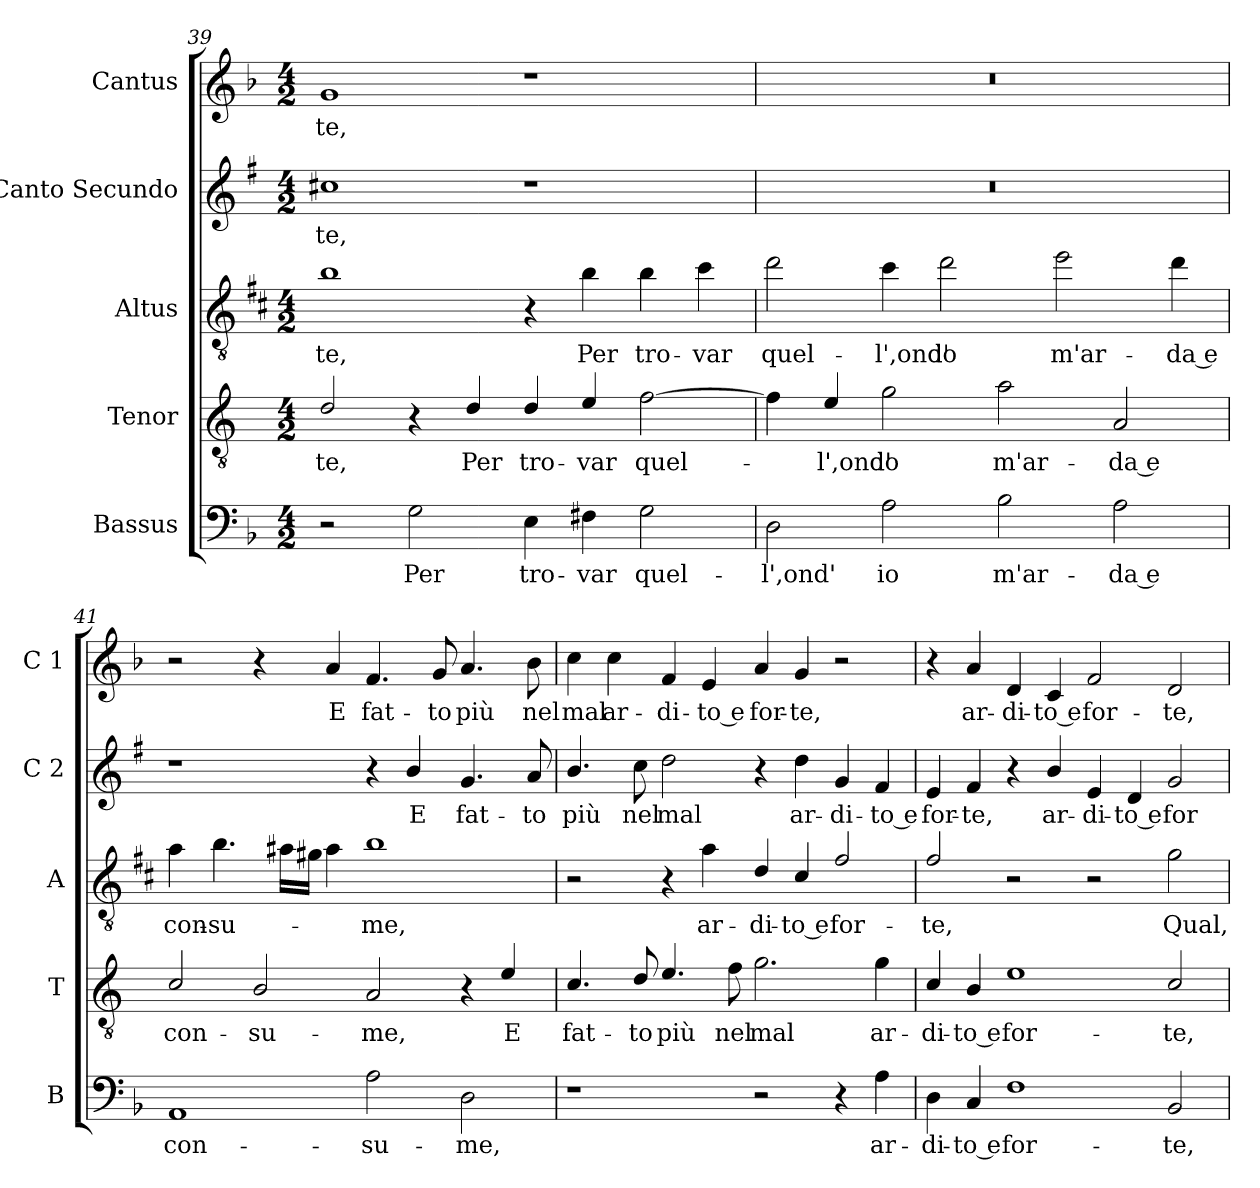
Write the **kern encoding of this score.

**kern	**text	**kern	**text	**kern	**text	**kern	**text	**kern	**text
*part5	*part5	*part4	*part4	*part3	*part3	*part2	*part2	*part1	*part1
*staff5	*staff5	*staff4	*staff4	*staff3	*staff3	*staff2	*staff2	*staff1	*staff1
*I"Bassus	*	*I"Tenor	*	*I"Altus	*	*I"Canto Secundo	*	*I"Cantus	*
*I'B	*	*I'T	*	*I'A	*	*I'C 2	*	*I'C 1	*
*clefF4	*	*clefGv2	*	*clefGv2	*	*clefG2	*	*clefG2	*
*	*	*ITrd4c7	*	*ITrd5c9	*	*ITrd1c2	*	*	*
*k[b-]	*	*k[b-]	*	*k[b-]	*	*k[b-]	*	*k[b-]	*
*F:	*	*F:	*	*F:	*	*F:	*	*F:	*
*M4/2	*	*M4/2	*	*M4/2	*	*M4/2	*	*M4/2	*
=39	=39	=39	=39	=39	=39	=39	=39	=39	=39
!	!	!	!LO:LY:b	!	!LO:LY:b	!	!LO:LY:b	!	!LO:LY:b
2r	.	2G/	-te,	1d	-te,	1bn	-te,	1g	-te,
!	!LO:LY:b	!	!	!	!	!	!	!	!
2G\	Per	4r	.	.	.	.	.	.	.
!	!	!	!LO:LY:b	!	!	!	!	!	!
.	.	4G/	Per	.	.	.	.	.	.
!	!LO:LY:b	!	!LO:LY:b	!	!	!	!	!	!
4E\	tro-	4G/	tro-	4r	.	1r	.	1r	.
!	!LO:LY:b	!	!LO:LY:b	!	!LO:LY:b	!	!	!	!
4F#X\	-var	4A/	-var	4d\	Per	.	.	.	.
!	!LO:LY:b	!	!LO:LY:b	!	!LO:LY:b	!	!	!	!
2G\	quel-	[2B-\	quel-	4d\	tro-	.	.	.	.
!	!	!	!	!	!LO:LY:b	!	!	!	!
.	.	.	.	4e\	-var	.	.	.	.
=40	=40	=40	=40	=40	=40	=40	=40	=40	=40
!	!LO:LY:b	!	!	!	!LO:LY:b	!	!	!	!
2D\	-l',ond'	4B-\]	.	2f\	quel-	0r	.	0r	.
!	!	!	!LO:LY:b	!	!	!	!	!	!
.	.	4A/	-l',ond'	.	.	.	.	.	.
!	!LO:LY:b	!	!LO:LY:b	!	!LO:LY:b	!	!	!	!
2A\	io	2c\	io	4e\	-l',ond'	.	.	.	.
!	!	!	!	!	!LO:LY:b	!	!	!	!
.	.	.	.	2f\	io	.	.	.	.
!	!LO:LY:b	!	!LO:LY:b	!	!	!	!	!	!
2B-\	m'ar-	2d\	m'ar-	.	.	.	.	.	.
!	!	!	!	!	!LO:LY:b	!	!	!	!
.	.	.	.	2g\	m'ar-	.	.	.	.
!	!LO:LY:b	!	!LO:LY:b	!	!	!	!	!	!
2A\	-da e	2D/	-da e	.	.	.	.	.	.
!	!	!	!	!	!LO:LY:b	!	!	!	!
.	.	.	.	4f\	-da e	.	.	.	.
=41	=41	=41	=41	=41	=41	=41	=41	=41	=41
!	!LO:LY:b	!	!LO:LY:b	!	!LO:LY:b	!	!	!	!
1AA	con-	2F/	con-	4c\	con-	1r	.	2r	.
!	!	!	!	!	!LO:LY:b	!	!	!	!
.	.	.	.	4.d\	-su-	.	.	.	.
!	!	!	!LO:LY:b	!	!	!	!	!	!
.	.	2E/	-su-	.	.	.	.	4r	.
.	.	.	.	16c#X\LL	.	.	.	.	.
.	.	.	.	16Bn\JJ	.	.	.	.	.
!	!	!	!	!	!	!	!	!	!LO:LY:b
.	.	.	.	4c#\	.	.	.	4a/	E
!	!LO:LY:b	!	!LO:LY:b	!	!LO:LY:b	!	!	!	!LO:LY:b
2A\	-su-	2D/	-me,	1d	-me,	4r	.	4.f/	fat-
!	!	!	!	!	!	!	!LO:LY:b	!	!
.	.	.	.	.	.	4a/	E	.	.
!	!	!	!	!	!	!	!	!	!LO:LY:b
.	.	.	.	.	.	.	.	8g/	-to
!	!LO:LY:b	!	!	!	!	!	!LO:LY:b	!	!LO:LY:b
2D\	-me,	4r	.	.	.	4.f/	fat-	4.a/	più
!	!	!	!LO:LY:b	!	!	!	!	!	!
.	.	4A/	E	.	.	.	.	.	.
!	!	!	!	!	!	!	!LO:LY:b	!	!LO:LY:b
.	.	.	.	.	.	8g/	-to	8b-\	nel
!!LO:LB:g=z
=42	=42	=42	=42	=42	=42	=42	=42	=42	=42
!	!	!	!LO:LY:b	!	!	!	!LO:LY:b	!	!LO:LY:b
1r	.	4.F/	fat-	2r	.	4.a/	più	4cc\	mal
!	!	!	!	!	!	!	!	!	!LO:LY:b
.	.	.	.	.	.	.	.	4cc\	ar-
!	!	!	!LO:LY:b	!	!	!	!LO:LY:b	!	!
.	.	8G/	-to	.	.	8b-\	nel	.	.
!	!	!	!LO:LY:b	!	!	!	!LO:LY:b	!	!LO:LY:b
.	.	4.A/	più	4r	.	2cc\	mal	4f/	-di-
!	!	!	!	!	!LO:LY:b	!	!	!	!LO:LY:b
.	.	.	.	4c\	ar-	.	.	4e/	-to e
!	!	!	!LO:LY:b	!	!	!	!	!	!
.	.	8B-\	nel	.	.	.	.	.	.
!	!	!	!LO:LY:b	!	!LO:LY:b	!	!	!	!LO:LY:b
2r	.	2.c\	mal	4F/	-di-	4r	.	4a/	for-
!	!	!	!	!	!LO:LY:b	!	!LO:LY:b	!	!LO:LY:b
.	.	.	.	4E/	-to e	4cc\	ar-	4g/	-te,
!	!	!	!	!	!LO:LY:b	!	!LO:LY:b	!	!
4r	.	.	.	2A/	for-	4f/	-di-	2r	.
!	!LO:LY:b	!	!LO:LY:b	!	!	!	!LO:LY:b	!	!
4A\	ar-	4c\	ar-	.	.	4e/	-to e	.	.
=43	=43	=43	=43	=43	=43	=43	=43	=43	=43
!	!LO:LY:b	!	!LO:LY:b	!	!LO:LY:b	!	!LO:LY:b	!	!
4D\	-di-	4F/	-di-	2A/	-te,	4d/	for-	4r	.
!	!LO:LY:b	!	!LO:LY:b	!	!	!	!LO:LY:b	!	!LO:LY:b
4C/	-to e	4E/	-to e	.	.	4e/	-te,	4a/	ar-
!	!LO:LY:b	!	!LO:LY:b	!	!	!	!	!	!LO:LY:b
1F	for-	1A	for-	2r	.	4r	.	4d/	-di-
!	!	!	!	!	!	!	!LO:LY:b	!	!LO:LY:b
.	.	.	.	.	.	4a/	ar-	4c/	-to e
!	!	!	!	!	!	!	!LO:LY:b	!	!LO:LY:b
.	.	.	.	2r	.	4d/	-di-	2f/	for-
!	!	!	!	!	!	!	!LO:LY:b	!	!
.	.	.	.	.	.	4c/	-to e	.	.
!	!LO:LY:b	!	!LO:LY:b	!	!LO:LY:b	!	!LO:LY:b	!	!LO:LY:b
2BB-/	-te,	2F/	-te,	2B-\	Qual,	2f/	for-	2d/	-te,
=	=	=	=	=	=	=	=	=	=
*-	*-	*-	*-	*-	*-	*-	*-	*-	*-
